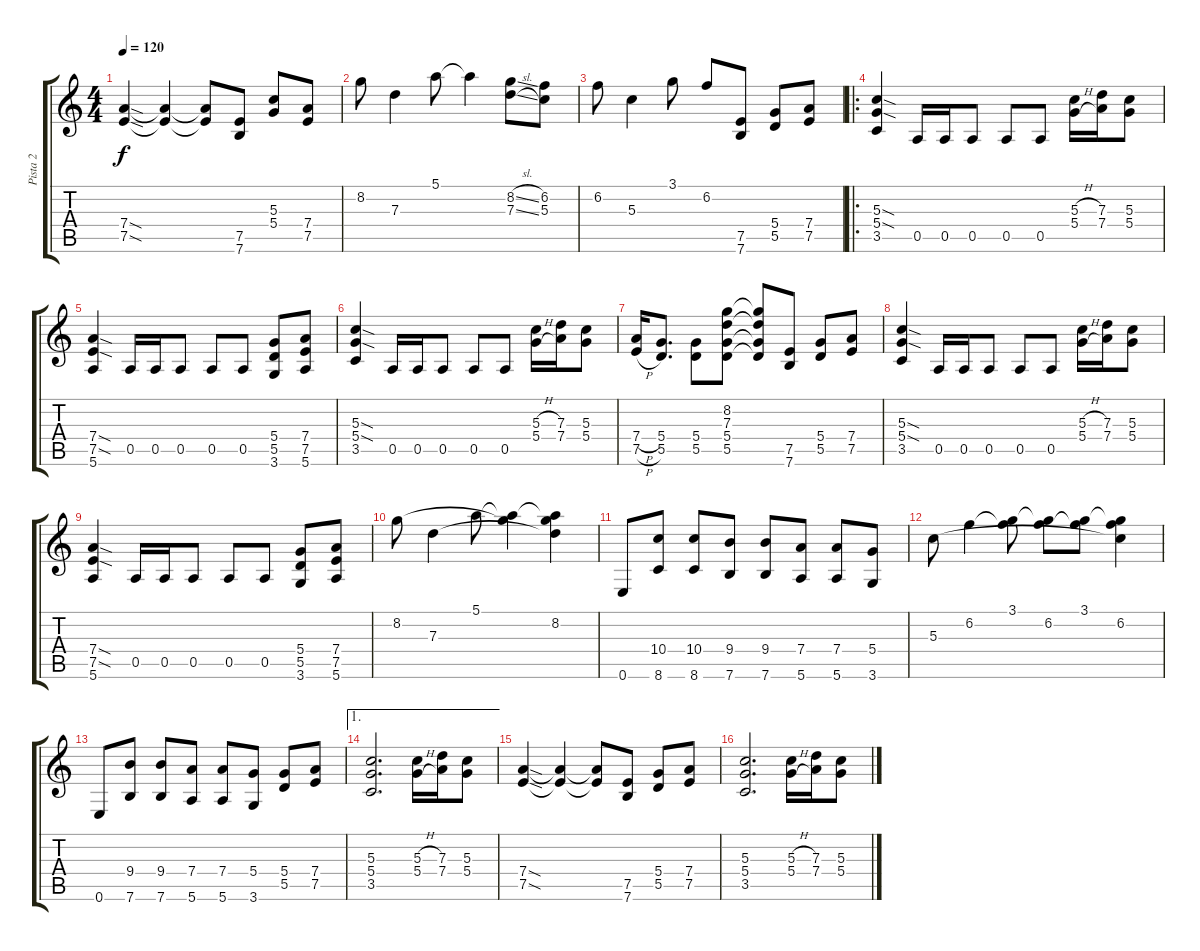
\track ("Pista 2" "Pista 2") {instrument overdrivenguitar}
\staff {score tabs}
\tuning (E4 B3 G3 D3 A2 E2) {hide}
\ts (4 4)
\tempo 120
\clef g2
\ks c
(7.4{sod} 7.5{sod}).4{dy f} (7.4{t} 7.5{t}).4 (7.4{t} 7.5{t}).8 (7.5 7.6).8 (5.3 5.4).8 (7.4 7.5).8 |
8.2.8 7.3.4 5.1.8 5.1{t}.4 (8.2{sl} 7.3{sl}).8 (6.2 5.3).8 |
6.2.8 5.3.4 3.1.8 6.2.8 (7.5 7.6).8 (5.4 5.5).8 (7.4 7.5).8 |
\ro
(5.3{sod} 5.4{sod} 3.5).4 0.5.16 0.5.16 0.5.8 0.5.8 0.5.8 (5.3{h} 5.4{h}).16 (7.3 7.4).16 (5.3 5.4).8 |
(7.4{sod} 7.5{sod} 5.6).4 0.5.16 0.5.16 0.5.8 0.5.8 0.5.8 (5.4 5.5 3.6).8 (7.4 7.5 5.6).8 |
(5.3{sod} 5.4{sod} 3.5).4 0.5.16 0.5.16 0.5.8 0.5.8 0.5.8 (5.3{h} 5.4{h}).16 (7.3 7.4).16 (5.3 5.4).8 |
(7.4{h} 7.5{h}).16 (5.4 5.5).8{d} (5.4 5.5).8 (8.2 7.3 5.4 5.5).8 (8.2{t} 7.3{t} 5.4{t} 5.5{t}).8 (7.5 7.6).8 (5.4 5.5).8 (7.4 7.5).8 |
(5.3{sod} 5.4{sod} 3.5).4 0.5.16 0.5.16 0.5.8 0.5.8 0.5.8 (5.3{h} 5.4{h}).16 (7.3 7.4).16 (5.3 5.4).8 |
(7.4{sod} 7.5{sod} 5.6).4 0.5.16 0.5.16 0.5.8 0.5.8 0.5.8 (5.4 5.5 3.6).8 (7.4 7.5 5.6).8 |
8.2.8 7.3.4 5.1.8 (5.1{t} 8.2{t}).4 (5.1{t} 8.2 7.3{t}).4 |
0.6.8 (10.4 8.6).8 (10.4 8.6).8 (9.4 7.6).8 (9.4 7.6).8 (7.4 5.6).8 (7.4 5.6).8 (5.4 3.6).8 |
5.3.8 6.2.4 (3.1 6.2{t}).8 (3.1{t} 6.2).8 (3.1 6.2{t}).8 (3.1{t} 6.2 5.3{t}).4 |
0.6.8 (9.4 7.6).8 (9.4 7.6).8 (7.4 5.6).8 (7.4 5.6).8 (5.4 3.6).8 (5.4 5.5).8 (7.4 7.5).8 |
\ae 1
(5.3 5.4 3.5).2{d} (5.3{h} 5.4{h}).16 (7.3 7.4).16 (5.3 5.4).8 |
(7.4{sod} 7.5{sod}).4 (7.4{t} 7.5{t}).4 (7.4{t} 7.5{t}).8 (7.5 7.6).8 (5.4 5.5).8 (7.4 7.5).8 |
(5.3 5.4 3.5).2{d} (5.3{h} 5.4{h}).16 (7.3 7.4).16 (5.3 5.4).8
